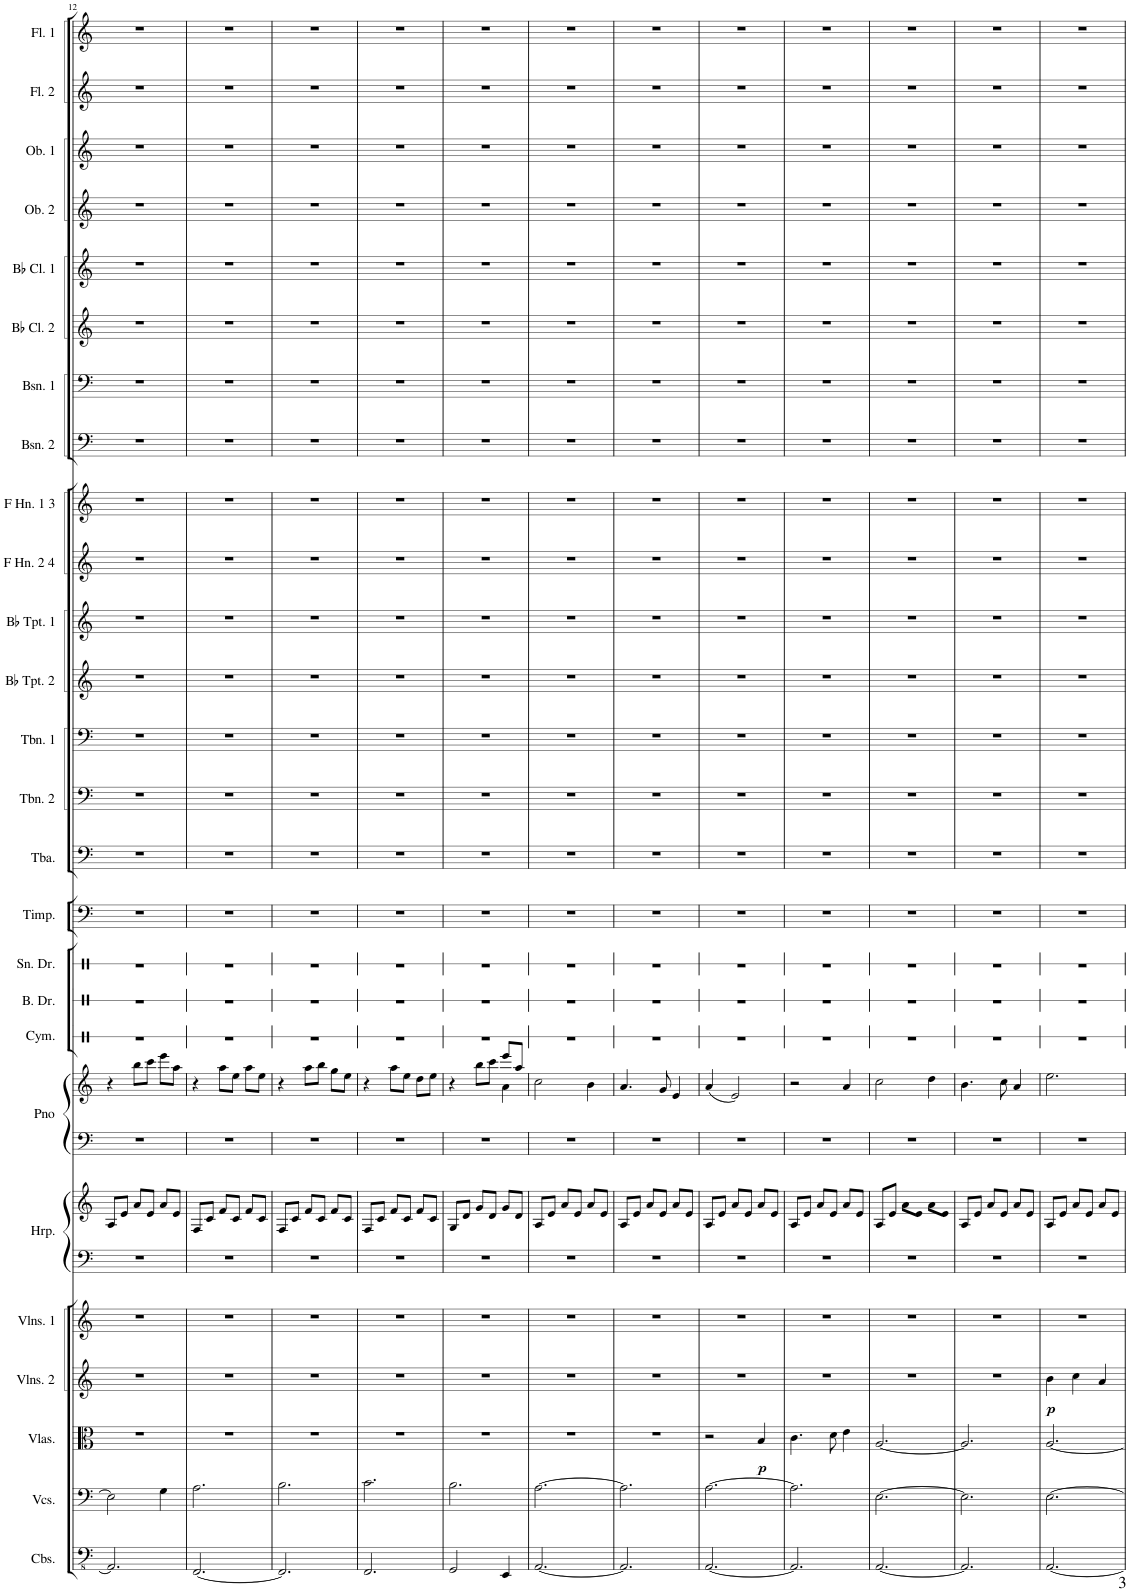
**kern	**kern	**kern	**dynam	**kern	**dynam	**kern	**kern	**kern	**kern	**kern	**kern	**kern	**kern	**kern	**kern	**kern	**kern	**kern	**kern	**kern	**kern	**kern	**kern	**kern	**kern	**kern	**kern	**kern	**kern
*part26	*part25	*part24	*part24	*part23	*part23	*part22	*part21	*part21	*part20	*part20	*part19	*part18	*part17	*part16	*part15	*part14	*part13	*part12	*part11	*part10	*part9	*part8	*part7	*part6	*part5	*part4	*part3	*part2	*part1
*staff28	*staff27	*staff26	*staff26	*staff25	*staff25	*staff24	*staff23	*staff22	*staff21	*staff20	*staff19	*staff18	*staff17	*staff16	*staff15	*staff14	*staff13	*staff12	*staff11	*staff10	*staff9	*staff8	*staff7	*staff6	*staff5	*staff4	*staff3	*staff2	*staff1
*I"Contrabasses	*I"Violoncellos	*I"Violas	*	*I"Violins 2	*	*I"Violins 1	*I"Harp	*	*I"Piano	*	*I"Cymbal	*I"Bass Drum	*I"Snare Drum	*I"Timpani	*I"Tuba	*I"Trombone 2	*I"Trombone 1	*I"Bb Trumpet 2	*I"Bb Trumpet 1	*I"F Horn 2 &amp; 4	*I"F Horn 1 &amp; 3	*I"Bassoon 2	*I"Bassoon 1	*I"Bb Clarinet 2	*I"Bb Clarinet 1	*I"Oboe 2	*I"Oboe 1	*I"Flute 2	*I"Flute 1
*I'Cbs.	*I'Vcs.	*I'Vlas.	*	*I'Vlns. 2	*	*I'Vlns. 1	*I'Hrp.	*	*I'Pno	*	*I'Cym.	*I'B. Dr.	*I'Sn. Dr.	*I'Timp.	*I'Tba.	*I'Tbn. 2	*I'Tbn. 1	*I'Bb Tpt. 2	*I'Bb Tpt. 1	*I'F Hn. 2 4	*I'F Hn. 1 3	*I'Bsn. 2	*I'Bsn. 1	*I'Bb Cl. 2	*I'Bb Cl. 1	*I'Ob. 2	*I'Ob. 1	*I'Fl. 2	*I'Fl. 1
!!LO:PB:g=z
*clefFv4	*clefF4	*clefC3	*	*clefG2	*	*clefG2	*clefF4	*clefG2	*clefF4	*clefG2	*clefX	*clefX	*clefX	*clefF4	*clefF4	*clefF4	*clefF4	*clefG2	*clefG2	*clefG2	*clefG2	*clefF4	*clefF4	*clefG2	*clefG2	*clefG2	*clefG2	*clefG2	*clefG2
*	*	*	*	*	*	*	*	*	*	*	*	*	*	*	*	*	*	*ITrd1c2	*ITrd1c2	*ITrd4c7	*ITrd4c7	*	*	*ITrd1c2	*ITrd1c2	*	*	*	*
*k[]	*k[]	*k[]	*	*k[]	*	*k[]	*k[]	*k[]	*k[]	*k[]	*k[]	*k[]	*k[]	*k[]	*k[]	*k[]	*k[]	*k[]	*k[]	*k[]	*k[]	*k[]	*k[]	*k[]	*k[]	*k[]	*k[]	*k[]	*k[]
*M3/4	*M3/4	*M3/4	*	*M3/4	*	*M3/4	*M3/4	*M3/4	*M3/4	*M3/4	*M3/4	*M3/4	*M3/4	*M3/4	*M3/4	*M3/4	*M3/4	*M3/4	*M3/4	*M3/4	*M3/4	*M3/4	*M3/4	*M3/4	*M3/4	*M3/4	*M3/4	*M3/4	*M3/4
=12	=12	=12	=12	=12	=12	=12	=12	=12	=12	=12	=12	=12	=12	=12	=12	=12	=12	=12	=12	=12	=12	=12	=12	=12	=12	=12	=12	=12	=12
2.AAA/]	2E\]	2.r	.	2.r	.	2.r	2.r	8A/L	2.r	4r	2.r	2.r	2.r	2.r	2.r	2.r	2.r	2.r	2.r	2.r	2.r	2.r	2.r	2.r	2.r	2.r	2.r	2.r	2.r
.	.	.	.	.	.	.	.	8e/J	.	.	.	.	.	.	.	.	.	.	.	.	.	.	.	.	.	.	.	.	.
.	.	.	.	.	.	.	.	8a/L	.	8bb\L	.	.	.	.	.	.	.	.	.	.	.	.	.	.	.	.	.	.	.
.	.	.	.	.	.	.	.	8e/J	.	8ccc\J	.	.	.	.	.	.	.	.	.	.	.	.	.	.	.	.	.	.	.
.	4G\	.	.	.	.	.	.	8a/L	.	8eee\L	.	.	.	.	.	.	.	.	.	.	.	.	.	.	.	.	.	.	.
.	.	.	.	.	.	.	.	8e/J	.	8aa\J	.	.	.	.	.	.	.	.	.	.	.	.	.	.	.	.	.	.	.
=13	=13	=13	=13	=13	=13	=13	=13	=13	=13	=13	=13	=13	=13	=13	=13	=13	=13	=13	=13	=13	=13	=13	=13	=13	=13	=13	=13	=13	=13
[2.FFF/	2.A\	2.r	.	2.r	.	2.r	2.r	8F/L	2.r	4r	2.r	2.r	2.r	2.r	2.r	2.r	2.r	2.r	2.r	2.r	2.r	2.r	2.r	2.r	2.r	2.r	2.r	2.r	2.r
.	.	.	.	.	.	.	.	8c/J	.	.	.	.	.	.	.	.	.	.	.	.	.	.	.	.	.	.	.	.	.
.	.	.	.	.	.	.	.	8f/L	.	8aa\L	.	.	.	.	.	.	.	.	.	.	.	.	.	.	.	.	.	.	.
.	.	.	.	.	.	.	.	8c/J	.	8ee\J	.	.	.	.	.	.	.	.	.	.	.	.	.	.	.	.	.	.	.
.	.	.	.	.	.	.	.	8f/L	.	8aa\L	.	.	.	.	.	.	.	.	.	.	.	.	.	.	.	.	.	.	.
.	.	.	.	.	.	.	.	8c/J	.	8ee\J	.	.	.	.	.	.	.	.	.	.	.	.	.	.	.	.	.	.	.
=14	=14	=14	=14	=14	=14	=14	=14	=14	=14	=14	=14	=14	=14	=14	=14	=14	=14	=14	=14	=14	=14	=14	=14	=14	=14	=14	=14	=14	=14
2.FFF/]	2.B\	2.r	.	2.r	.	2.r	2.r	8F/L	2.r	4r	2.r	2.r	2.r	2.r	2.r	2.r	2.r	2.r	2.r	2.r	2.r	2.r	2.r	2.r	2.r	2.r	2.r	2.r	2.r
.	.	.	.	.	.	.	.	8c/J	.	.	.	.	.	.	.	.	.	.	.	.	.	.	.	.	.	.	.	.	.
.	.	.	.	.	.	.	.	8f/L	.	8aa\L	.	.	.	.	.	.	.	.	.	.	.	.	.	.	.	.	.	.	.
.	.	.	.	.	.	.	.	8c/J	.	8bb\J	.	.	.	.	.	.	.	.	.	.	.	.	.	.	.	.	.	.	.
.	.	.	.	.	.	.	.	8f/L	.	8gg\L	.	.	.	.	.	.	.	.	.	.	.	.	.	.	.	.	.	.	.
.	.	.	.	.	.	.	.	8c/J	.	8ee\J	.	.	.	.	.	.	.	.	.	.	.	.	.	.	.	.	.	.	.
=15	=15	=15	=15	=15	=15	=15	=15	=15	=15	=15	=15	=15	=15	=15	=15	=15	=15	=15	=15	=15	=15	=15	=15	=15	=15	=15	=15	=15	=15
2.FFF/	2.c\	2.r	.	2.r	.	2.r	2.r	8F/L	2.r	4r	2.r	2.r	2.r	2.r	2.r	2.r	2.r	2.r	2.r	2.r	2.r	2.r	2.r	2.r	2.r	2.r	2.r	2.r	2.r
.	.	.	.	.	.	.	.	8c/J	.	.	.	.	.	.	.	.	.	.	.	.	.	.	.	.	.	.	.	.	.
.	.	.	.	.	.	.	.	8f/L	.	8aa\L	.	.	.	.	.	.	.	.	.	.	.	.	.	.	.	.	.	.	.
.	.	.	.	.	.	.	.	8c/J	.	8ee\J	.	.	.	.	.	.	.	.	.	.	.	.	.	.	.	.	.	.	.
.	.	.	.	.	.	.	.	8f/L	.	8dd\L	.	.	.	.	.	.	.	.	.	.	.	.	.	.	.	.	.	.	.
.	.	.	.	.	.	.	.	8c/J	.	8ee\J	.	.	.	.	.	.	.	.	.	.	.	.	.	.	.	.	.	.	.
=16	=16	=16	=16	=16	=16	=16	=16	=16	=16	=16	=16	=16	=16	=16	=16	=16	=16	=16	=16	=16	=16	=16	=16	=16	=16	=16	=16	=16	=16
*	*	*	*	*	*	*	*	*	*	*^	*	*	*	*	*	*	*	*	*	*	*	*	*	*	*	*	*	*	*
2GGG/	2.B\	2.r	.	2.r	.	2.r	2.r	8G/L	2.r	4r	2ryy	2.r	2.r	2.r	2.r	2.r	2.r	2.r	2.r	2.r	2.r	2.r	2.r	2.r	2.r	2.r	2.r	2.r	2.r	2.r
.	.	.	.	.	.	.	.	8d/J	.	.	.	.	.	.	.	.	.	.	.	.	.	.	.	.	.	.	.	.	.	.
.	.	.	.	.	.	.	.	8g/L	.	8bb\L	.	.	.	.	.	.	.	.	.	.	.	.	.	.	.	.	.	.	.	.
.	.	.	.	.	.	.	.	8d/J	.	8ccc\J	.	.	.	.	.	.	.	.	.	.	.	.	.	.	.	.	.	.	.	.
4EEE/	.	.	.	.	.	.	.	8g/L	.	8eee/L	4a\	.	.	.	.	.	.	.	.	.	.	.	.	.	.	.	.	.	.	.
.	.	.	.	.	.	.	.	8d/J	.	8aa/J	.	.	.	.	.	.	.	.	.	.	.	.	.	.	.	.	.	.	.	.
*	*	*	*	*	*	*	*	*	*	*v	*v	*	*	*	*	*	*	*	*	*	*	*	*	*	*	*	*	*	*	*
=17	=17	=17	=17	=17	=17	=17	=17	=17	=17	=17	=17	=17	=17	=17	=17	=17	=17	=17	=17	=17	=17	=17	=17	=17	=17	=17	=17	=17	=17
[2.AAA/	[2.A\	2.r	.	2.r	.	2.r	2.r	8A/L	2.r	2cc\	2.r	2.r	2.r	2.r	2.r	2.r	2.r	2.r	2.r	2.r	2.r	2.r	2.r	2.r	2.r	2.r	2.r	2.r	2.r
.	.	.	.	.	.	.	.	8e/J	.	.	.	.	.	.	.	.	.	.	.	.	.	.	.	.	.	.	.	.	.
.	.	.	.	.	.	.	.	8a/L	.	.	.	.	.	.	.	.	.	.	.	.	.	.	.	.	.	.	.	.	.
.	.	.	.	.	.	.	.	8e/J	.	.	.	.	.	.	.	.	.	.	.	.	.	.	.	.	.	.	.	.	.
.	.	.	.	.	.	.	.	8a/L	.	4b\	.	.	.	.	.	.	.	.	.	.	.	.	.	.	.	.	.	.	.
.	.	.	.	.	.	.	.	8e/J	.	.	.	.	.	.	.	.	.	.	.	.	.	.	.	.	.	.	.	.	.
=18	=18	=18	=18	=18	=18	=18	=18	=18	=18	=18	=18	=18	=18	=18	=18	=18	=18	=18	=18	=18	=18	=18	=18	=18	=18	=18	=18	=18	=18
2.AAA/]	2.A\]	2.r	.	2.r	.	2.r	2.r	8A/L	2.r	4.a/	2.r	2.r	2.r	2.r	2.r	2.r	2.r	2.r	2.r	2.r	2.r	2.r	2.r	2.r	2.r	2.r	2.r	2.r	2.r
.	.	.	.	.	.	.	.	8e/J	.	.	.	.	.	.	.	.	.	.	.	.	.	.	.	.	.	.	.	.	.
.	.	.	.	.	.	.	.	8a/L	.	.	.	.	.	.	.	.	.	.	.	.	.	.	.	.	.	.	.	.	.
.	.	.	.	.	.	.	.	8e/J	.	8g/	.	.	.	.	.	.	.	.	.	.	.	.	.	.	.	.	.	.	.
.	.	.	.	.	.	.	.	8a/L	.	4e/	.	.	.	.	.	.	.	.	.	.	.	.	.	.	.	.	.	.	.
.	.	.	.	.	.	.	.	8e/J	.	.	.	.	.	.	.	.	.	.	.	.	.	.	.	.	.	.	.	.	.
=19	=19	=19	=19	=19	=19	=19	=19	=19	=19	=19	=19	=19	=19	=19	=19	=19	=19	=19	=19	=19	=19	=19	=19	=19	=19	=19	=19	=19	=19
[2.AAA/	[2.A\	2r	.	2.r	.	2.r	2.r	8A/L	2.r	(4a/	2.r	2.r	2.r	2.r	2.r	2.r	2.r	2.r	2.r	2.r	2.r	2.r	2.r	2.r	2.r	2.r	2.r	2.r	2.r
.	.	.	.	.	.	.	.	8e/J	.	.	.	.	.	.	.	.	.	.	.	.	.	.	.	.	.	.	.	.	.
.	.	.	.	.	.	.	.	8a/L	.	2e/)	.	.	.	.	.	.	.	.	.	.	.	.	.	.	.	.	.	.	.
.	.	.	.	.	.	.	.	8e/J	.	.	.	.	.	.	.	.	.	.	.	.	.	.	.	.	.	.	.	.	.
!	!	!	!LO:DY:b	!	!	!	!	!	!	!	!	!	!	!	!	!	!	!	!	!	!	!	!	!	!	!	!	!	!
.	.	4B/	p	.	.	.	.	8a/L	.	.	.	.	.	.	.	.	.	.	.	.	.	.	.	.	.	.	.	.	.
.	.	.	.	.	.	.	.	8e/J	.	.	.	.	.	.	.	.	.	.	.	.	.	.	.	.	.	.	.	.	.
=20	=20	=20	=20	=20	=20	=20	=20	=20	=20	=20	=20	=20	=20	=20	=20	=20	=20	=20	=20	=20	=20	=20	=20	=20	=20	=20	=20	=20	=20
2.AAA/]	2.A\]	4.c\	.	2.r	.	2.r	2.r	8A/L	2.r	2r	2.r	2.r	2.r	2.r	2.r	2.r	2.r	2.r	2.r	2.r	2.r	2.r	2.r	2.r	2.r	2.r	2.r	2.r	2.r
.	.	.	.	.	.	.	.	8e/J	.	.	.	.	.	.	.	.	.	.	.	.	.	.	.	.	.	.	.	.	.
.	.	.	.	.	.	.	.	8a/L	.	.	.	.	.	.	.	.	.	.	.	.	.	.	.	.	.	.	.	.	.
.	.	8d\	.	.	.	.	.	8e/J	.	.	.	.	.	.	.	.	.	.	.	.	.	.	.	.	.	.	.	.	.
.	.	4e\	.	.	.	.	.	8a/L	.	4a/	.	.	.	.	.	.	.	.	.	.	.	.	.	.	.	.	.	.	.
.	.	.	.	.	.	.	.	8e/J	.	.	.	.	.	.	.	.	.	.	.	.	.	.	.	.	.	.	.	.	.
=21	=21	=21	=21	=21	=21	=21	=21	=21	=21	=21	=21	=21	=21	=21	=21	=21	=21	=21	=21	=21	=21	=21	=21	=21	=21	=21	=21	=21	=21
[2.AAA/	[2.E\	[2.A/	.	2.r	.	2.r	2.r	8A/L	2.r	2cc\	2.r	2.r	2.r	2.r	2.r	2.r	2.r	2.r	2.r	2.r	2.r	2.r	2.r	2.r	2.r	2.r	2.r	2.r	2.r
.	.	.	.	.	.	.	.	8e/J	.	.	.	.	.	.	.	.	.	.	.	.	.	.	.	.	.	.	.	.	.
.	.	.	.	.	.	.	.	8a\L	.	.	.	.	.	.	.	.	.	.	.	.	.	.	.	.	.	.	.	.	.
.	.	.	.	.	.	.	.	8e\J	.	.	.	.	.	.	.	.	.	.	.	.	.	.	.	.	.	.	.	.	.
.	.	.	.	.	.	.	.	8a\L	.	4dd\	.	.	.	.	.	.	.	.	.	.	.	.	.	.	.	.	.	.	.
.	.	.	.	.	.	.	.	8e\J	.	.	.	.	.	.	.	.	.	.	.	.	.	.	.	.	.	.	.	.	.
=22	=22	=22	=22	=22	=22	=22	=22	=22	=22	=22	=22	=22	=22	=22	=22	=22	=22	=22	=22	=22	=22	=22	=22	=22	=22	=22	=22	=22	=22
2.AAA/]	2.E\]	2.A/]	.	2.r	.	2.r	2.r	8A/L	2.r	4.b\	2.r	2.r	2.r	2.r	2.r	2.r	2.r	2.r	2.r	2.r	2.r	2.r	2.r	2.r	2.r	2.r	2.r	2.r	2.r
.	.	.	.	.	.	.	.	8e/J	.	.	.	.	.	.	.	.	.	.	.	.	.	.	.	.	.	.	.	.	.
.	.	.	.	.	.	.	.	8a/L	.	.	.	.	.	.	.	.	.	.	.	.	.	.	.	.	.	.	.	.	.
.	.	.	.	.	.	.	.	8e/J	.	8cc\	.	.	.	.	.	.	.	.	.	.	.	.	.	.	.	.	.	.	.
.	.	.	.	.	.	.	.	8a/L	.	4a/	.	.	.	.	.	.	.	.	.	.	.	.	.	.	.	.	.	.	.
.	.	.	.	.	.	.	.	8e/J	.	.	.	.	.	.	.	.	.	.	.	.	.	.	.	.	.	.	.	.	.
=23	=23	=23	=23	=23	=23	=23	=23	=23	=23	=23	=23	=23	=23	=23	=23	=23	=23	=23	=23	=23	=23	=23	=23	=23	=23	=23	=23	=23	=23
!	!	!	!	!	!LO:DY:b	!	!	!	!	!	!	!	!	!	!	!	!	!	!	!	!	!	!	!	!	!	!	!	!
[2.AAA/	[2.E\	[2.A/	.	4b\	p	2.r	2.r	8A/L	2.r	2.ee\	2.r	2.r	2.r	2.r	2.r	2.r	2.r	2.r	2.r	2.r	2.r	2.r	2.r	2.r	2.r	2.r	2.r	2.r	2.r
.	.	.	.	.	.	.	.	8e/J	.	.	.	.	.	.	.	.	.	.	.	.	.	.	.	.	.	.	.	.	.
.	.	.	.	4cc\	.	.	.	8a/L	.	.	.	.	.	.	.	.	.	.	.	.	.	.	.	.	.	.	.	.	.
.	.	.	.	.	.	.	.	8e/J	.	.	.	.	.	.	.	.	.	.	.	.	.	.	.	.	.	.	.	.	.
.	.	.	.	4a/	.	.	.	8a/L	.	.	.	.	.	.	.	.	.	.	.	.	.	.	.	.	.	.	.	.	.
.	.	.	.	.	.	.	.	8e/J	.	.	.	.	.	.	.	.	.	.	.	.	.	.	.	.	.	.	.	.	.
=	=	=	=	=	=	=	=	=	=	=	=	=	=	=	=	=	=	=	=	=	=	=	=	=	=	=	=	=	=
*-	*-	*-	*-	*-	*-	*-	*-	*-	*-	*-	*-	*-	*-	*-	*-	*-	*-	*-	*-	*-	*-	*-	*-	*-	*-	*-	*-	*-	*-
